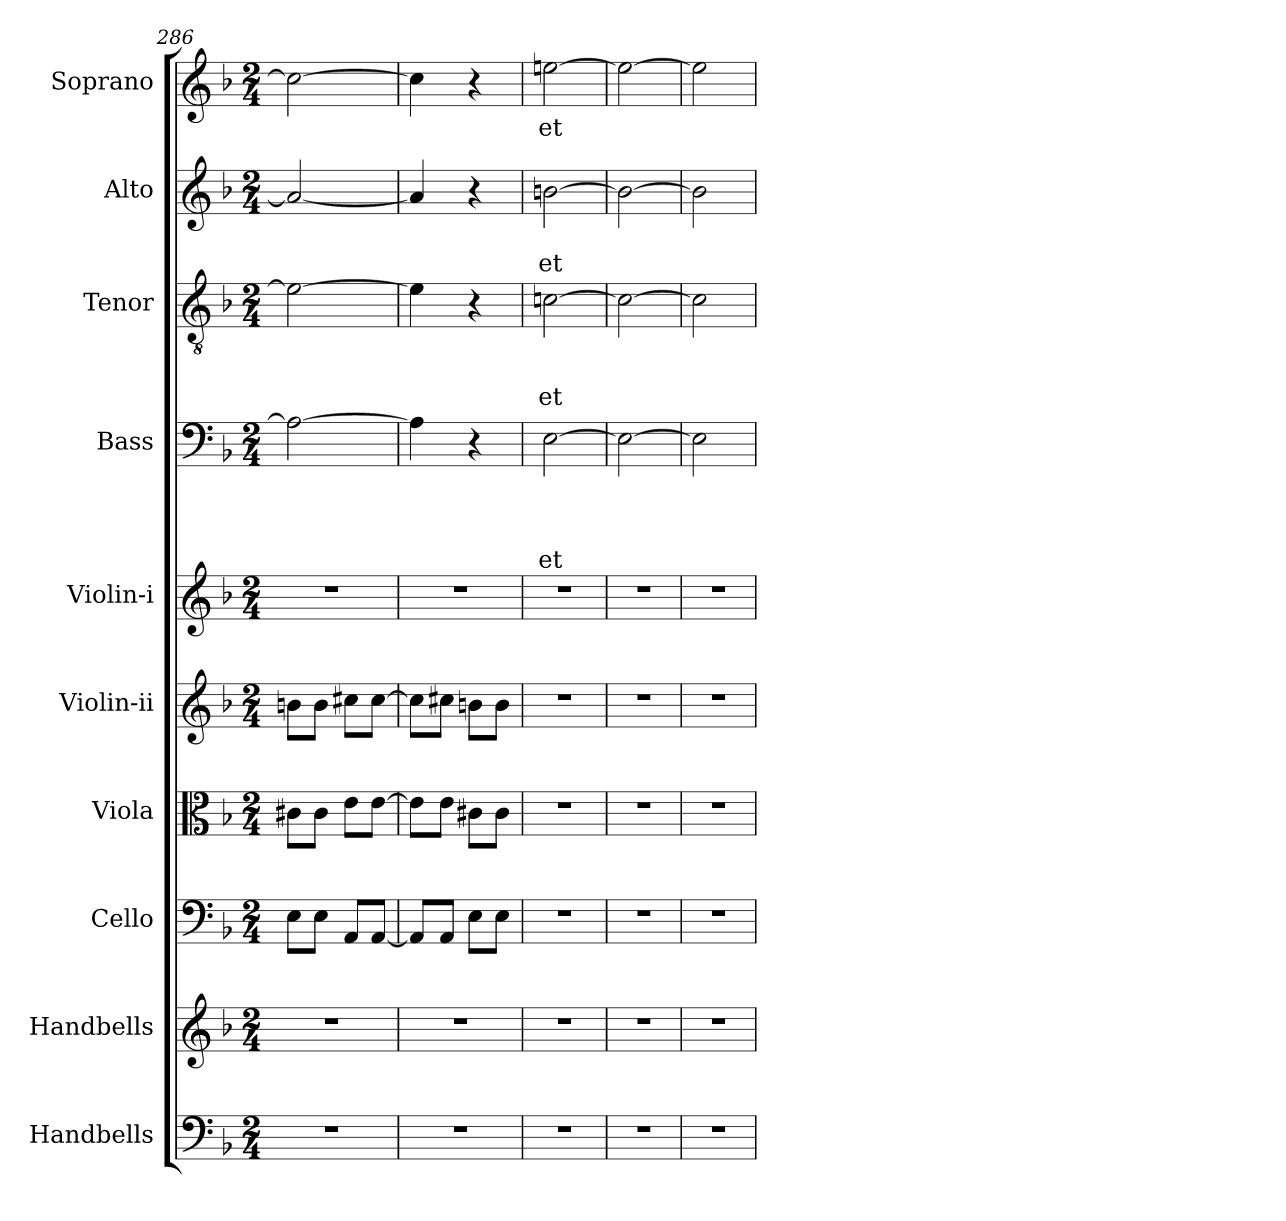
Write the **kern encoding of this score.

**kern	**kern	**kern	**kern	**kern	**kern	**kern	**text	**text	**text	**text	**kern	**text	**text	**text	**kern	**text	**text	**kern	**text
*part10	*part9	*part8	*part7	*part6	*part5	*part4	*part4	*part4	*part4	*part4	*part3	*part3	*part3	*part3	*part2	*part2	*part2	*part1	*part1
*staff10	*staff9	*staff8	*staff7	*staff6	*staff5	*staff4	*staff4	*staff4	*staff4	*staff4	*staff3	*staff3	*staff3	*staff3	*staff2	*staff2	*staff2	*staff1	*staff1
*I"Handbells	*I"Handbells	*I"Cello	*I"Viola	*I"Violin-ii	*I"Violin-i	*I"Bass	*	*	*	*	*I"Tenor	*	*	*	*I"Alto	*	*	*I"Soprano	*
*	*	*	*I'Vla.	*I'Vln.-ii	*I'Vln.-i	*I'B	*	*	*	*	*I'T	*	*	*	*I'A	*	*	*I'S	*
*clefF4	*clefG2	*clefF4	*clefC3	*clefG2	*clefG2	*clefF4	*	*	*	*	*clefGv2	*	*	*	*clefG2	*	*	*clefG2	*
*k[b-]	*k[b-]	*k[b-]	*k[b-]	*k[b-]	*k[b-]	*k[b-]	*	*	*	*	*k[b-]	*	*	*	*k[b-]	*	*	*k[b-]	*
*F:	*F:	*F:	*F:	*F:	*F:	*F:	*	*	*	*	*F:	*	*	*	*F:	*	*	*F:	*
*M2/4	*M2/4	*M2/4	*M2/4	*M2/4	*M2/4	*M2/4	*	*	*	*	*M2/4	*	*	*	*M2/4	*	*	*M2/4	*
=286	=286	=286	=286	=286	=286	=286	=286	=286	=286	=286	=286	=286	=286	=286	=286	=286	=286	=286	=286
!LO:N:vis=1	!LO:N:vis=1	!	!	!	!LO:N:vis=1	!	!	!	!	!	!	!	!	!	!	!	!	!	!
2r	2r	8E\L	8c#X\L	8bn\L	2r	2A\_	.	.	.	.	2e\_	.	.	.	2a/_	.	.	2cc#\_	.
.	.	8E\J	8c#\J	8b\J	.	.	.	.	.	.	.	.	.	.	.	.	.	.	.
.	.	8AA/L	8e\L	8cc#X\L	.	.	.	.	.	.	.	.	.	.	.	.	.	.	.
.	.	[<8AA/J	[>8e\J	[>8cc#\J	.	.	.	.	.	.	.	.	.	.	.	.	.	.	.
=287	=287	=287	=287	=287	=287	=287	=287	=287	=287	=287	=287	=287	=287	=287	=287	=287	=287	=287	=287
!LO:N:vis=1	!LO:N:vis=1	!	!	!	!LO:N:vis=1	!	!	!	!	!	!	!	!	!	!	!	!	!	!
2r	2r	8AA/L]	8e\L]	8cc#\L]	2r	4A\]	.	.	.	.	4e\]	.	.	.	4a/]	.	.	4cc#\]	.
.	.	8AA/J	8e\J	8cc#X\J	.	.	.	.	.	.	.	.	.	.	.	.	.	.	.
.	.	8E\L	8c#X\L	8bn\L	.	4r	.	.	.	.	4r	.	.	.	4r	.	.	4r	.
.	.	8E\J	8c#\J	8b\J	.	.	.	.	.	.	.	.	.	.	.	.	.	.	.
=288	=288	=288	=288	=288	=288	=288	=288	=288	=288	=288	=288	=288	=288	=288	=288	=288	=288	=288	=288
!LO:N:vis=1	!LO:N:vis=1	!LO:N:vis=1	!LO:N:vis=1	!LO:N:vis=1	!LO:N:vis=1	!	!	!	!	!LO:LY:b	!	!	!	!LO:LY:b	!	!	!LO:LY:b	!	!LO:LY:b
2r	2r	2r	2r	2r	2r	[>2E\	.	.	.	et	[>2cn\	.	.	et	[>2bn\	.	et	[>2een\	et
=289	=289	=289	=289	=289	=289	=289	=289	=289	=289	=289	=289	=289	=289	=289	=289	=289	=289	=289	=289
!LO:N:vis=1	!LO:N:vis=1	!LO:N:vis=1	!LO:N:vis=1	!LO:N:vis=1	!LO:N:vis=1	!	!	!	!	!	!	!	!	!	!	!	!	!	!
2r	2r	2r	2r	2r	2r	2E\_	.	.	.	.	2c\_	.	.	.	2b\_	.	.	2ee\_	.
=290	=290	=290	=290	=290	=290	=290	=290	=290	=290	=290	=290	=290	=290	=290	=290	=290	=290	=290	=290
!LO:N:vis=1	!LO:N:vis=1	!LO:N:vis=1	!LO:N:vis=1	!LO:N:vis=1	!LO:N:vis=1	!	!	!	!	!	!	!	!	!	!	!	!	!	!
2r	2r	2r	2r	2r	2r	2E\]	.	.	.	.	2c\]	.	.	.	2b\]	.	.	2ee\]	.
=	=	=	=	=	=	=	=	=	=	=	=	=	=	=	=	=	=	=	=
*-	*-	*-	*-	*-	*-	*-	*-	*-	*-	*-	*-	*-	*-	*-	*-	*-	*-	*-	*-
